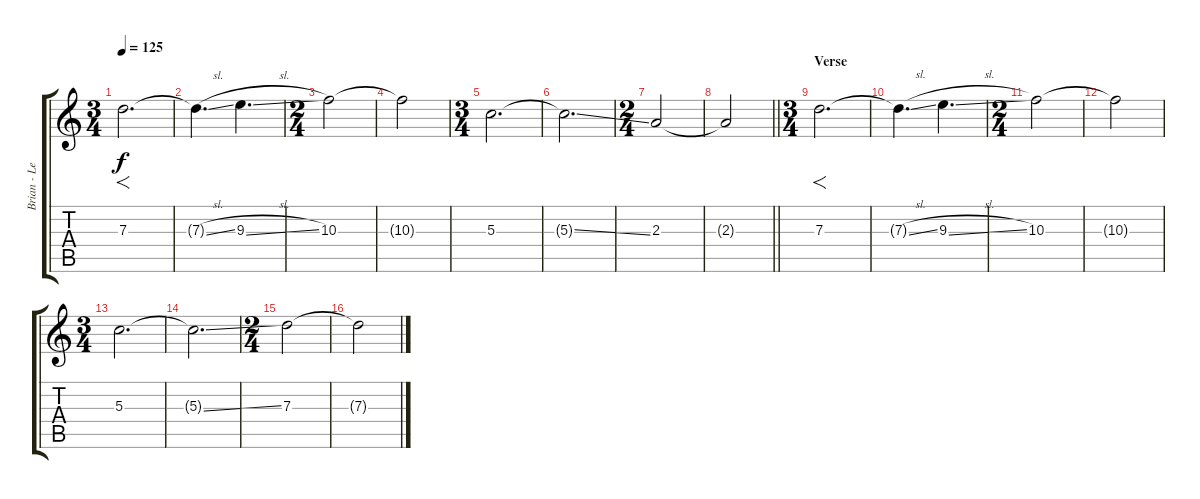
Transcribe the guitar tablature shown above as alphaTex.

\track ("Brian - Lead Guitar" "Brian - Le") {instrument electricguitarjazz}
\staff {score tabs}
\tuning (E4 B3 G3 D3 A2 D2) {hide}
\ts (3 4)
\tempo 125
\clef g2
\ks c
7.3.2{f d dy f} |
7.3{sl t}.4{d} 9.3{sl}.4{d} |
\ts (2 4)
10.3.2 |
10.3{t}.2 |
\ts (3 4)
5.3.2{d} |
5.3{ss t}.2{d} |
\ts (2 4)
2.3.2 |
\barLineRight lightlight
2.3{t}.2 |
\ts (3 4)
\section ("" "Verse")
7.3.2{f d} |
7.3{sl t}.4{d} 9.3{sl}.4{d} |
\ts (2 4)
10.3.2 |
10.3{t}.2 |
\ts (3 4)
5.3.2{d} |
5.3{ss t}.2{d} |
\ts (2 4)
7.3.2 |
7.3{t}.2
